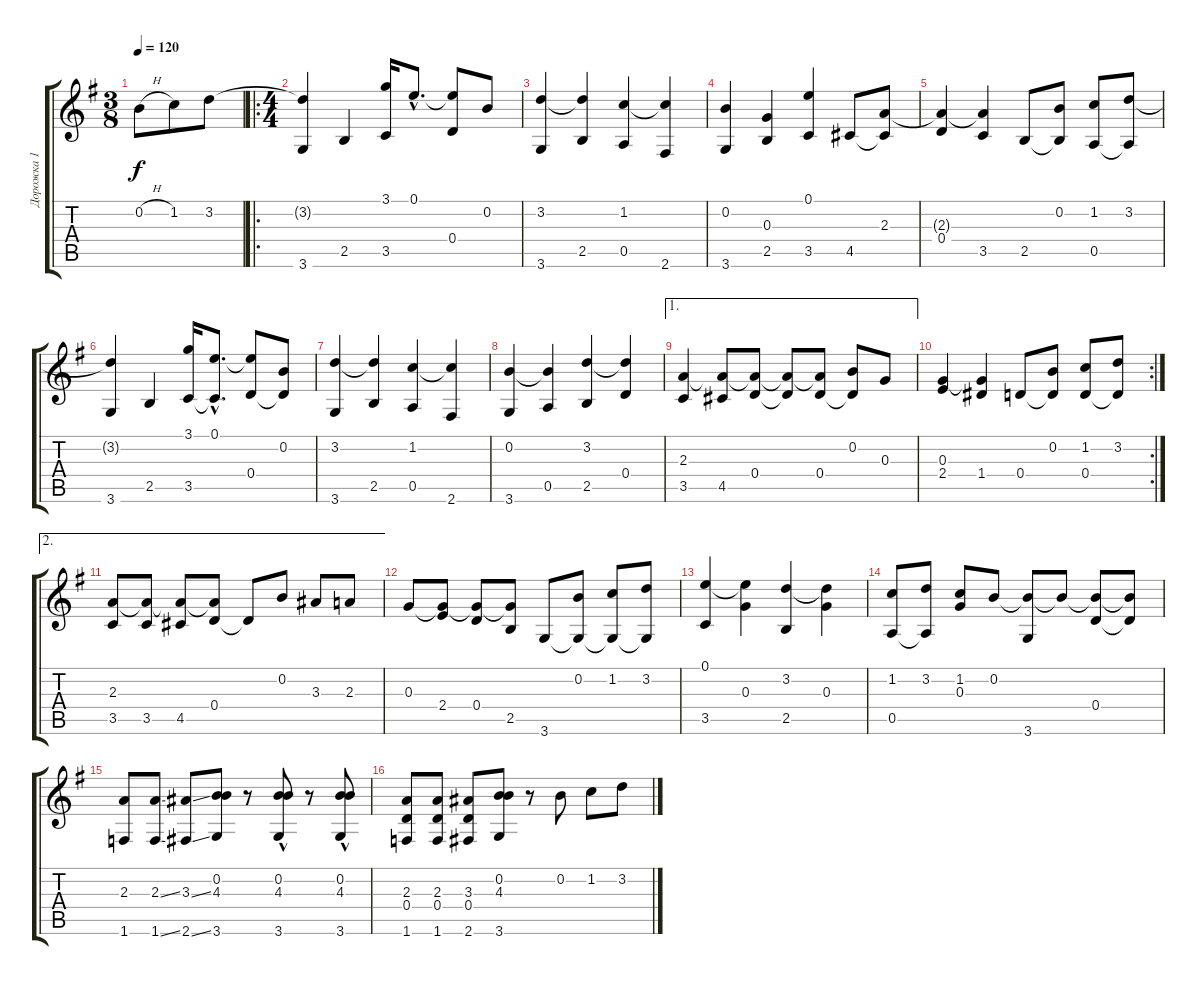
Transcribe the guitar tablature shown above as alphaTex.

\track ("Дорожка 1" "Дорожка 1") {instrument acousticguitarnylon}
\staff {score tabs}
\tuning (E4 B3 G3 D3 A2 E2) {hide}
\ts (3 8)
\tempo 120
\clef g2
\ks g
0.2{h}.8{dy f instrument acousticguitarnylon} 1.2.8 3.2.8 |
\ro
\ts (4 4)
(3.2{t} 3.6).4 2.5.4 (3.1 3.5).16 0.1{hac}.8{d} (0.1{t} 0.4).8 0.2.8 |
(3.2 3.6).4 (3.2{t} 2.5).4 (1.2 0.5).4 (1.2{t} 2.6).4 |
(0.2 3.6).4 (0.3 2.5).4 (0.1 3.5).4 4.5.8 (2.3 4.5{t}).8 |
(2.3{t} 0.4).4 (2.3{t} 3.5).4 2.5.8 (0.2 2.5{t}).8 (1.2 0.5).8 (3.2 0.5{t}).8 |
(3.2{t} 3.6).4 2.5.4 (3.1 3.5).16 (0.1{hac} 3.5{hac t}).8{d} (0.1{t} 0.4).8 (0.2 0.4{t}).8 |
(3.2 3.6).4 (3.2{t} 2.5).4 (1.2 0.5).4 (1.2{t} 2.6).4 |
(0.2 3.6).4 (0.2{t} 0.5).4 (3.2 2.5).4 (3.2{t} 0.4).4 |
\ae 1
(2.3 3.5).4 (2.3{t} 4.5).8 (2.3{t} 0.4).8 (2.3{t} 0.4{t}).8 (2.3{t} 0.4).8 (0.2 0.4{t}).8 0.3.8 |
\rc 2
(0.3 2.4).4 (0.3{t} 1.4).4 0.4.8 (0.2 0.4{t}).8 (1.2 0.4).8 (3.2 0.4{t}).8 |
\ae 2
(2.3 3.5).8 (2.3{t} 3.5).8 (2.3{t} 4.5).8 (2.3{t} 0.4).8 0.4{t}.8 0.2.8 3.3.8 2.3.8 |
0.3.8 (0.3{t} 2.4).8 (0.3{t} 0.4).8 (0.3{t} 2.5).8 3.6.8 (0.2 3.6{t}).8 (1.2 3.6{t}).8 (3.2 3.6{t}).8 |
(0.1 3.5).4 (0.1{t} 0.3).4 (3.2 2.5).4 (3.2{t} 0.3).4 |
(1.2 0.5).8 (3.2 0.5{t}).8 (1.2 0.3).8 0.2.8 (0.2{t} 3.6).8 0.2{t}.8 (0.2{t} 0.4).8 (0.2{t} 0.4{t}).8 |
(2.3 1.6).8 (2.3{ss} 1.6{ss}).8 (3.3{ss} 2.6{ss}).8 (0.2 4.3 3.6).8 r.8 (0.2 4.3 3.6{hac}).8 r.8 (0.2 4.3 3.6{hac}).8 |
(2.3 0.4 1.6).8 (2.3 0.4 1.6).8 (3.3 0.4 2.6).8 (0.2 4.3 3.6).8 r.8 0.2.8 1.2.8 3.2.8
